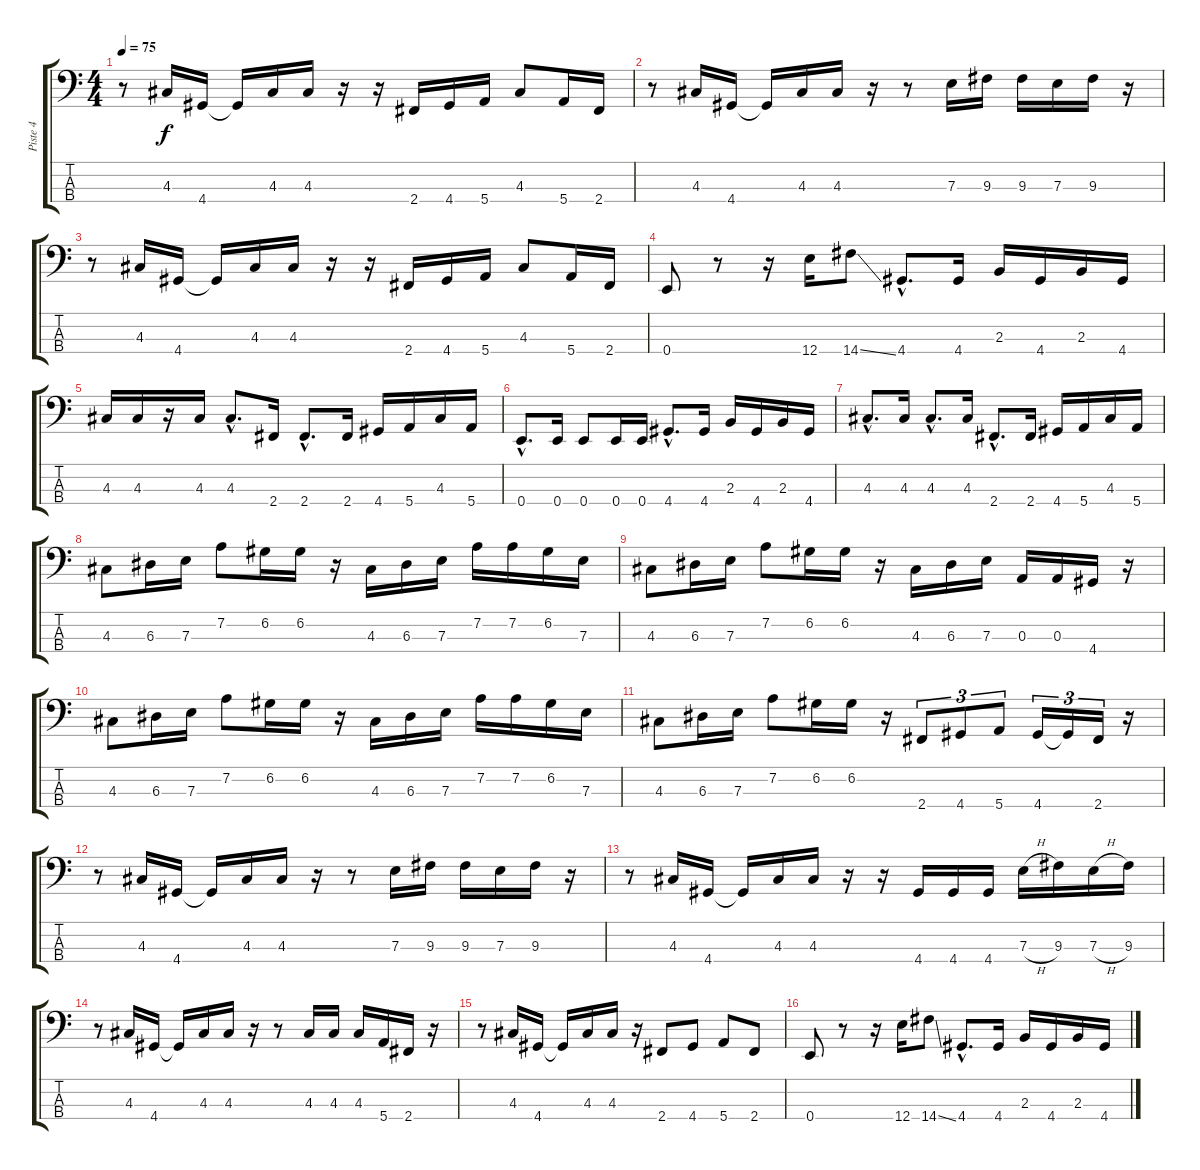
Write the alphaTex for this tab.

\track ("Piste 4" "Piste 4") {instrument electricbassfinger}
\staff {score tabs}
\tuning (G2 D2 A1 E1) {hide}
\ts (4 4)
\tempo 75
\clef f4
\ks c
r.8{dy f} 4.3.16 4.4.16 4.4{t}.16 4.3.16 4.3.16 r.16 r.16 2.4.16 4.4.16 5.4.16 4.3.8 5.4.16 2.4.16 |
r.8 4.3.16 4.4.16 4.4{t}.16 4.3.16 4.3.16 r.16 r.8 7.3.16 9.3.16 9.3.16 7.3.16 9.3.16 r.16 |
r.8 4.3.16 4.4.16 4.4{t}.16 4.3.16 4.3.16 r.16 r.16 2.4.16 4.4.16 5.4.16 4.3.8 5.4.16 2.4.16 |
0.4.8 r.8 r.16 12.4.16 14.4{ss}.8 4.4{hac}.8{d} 4.4.16 2.3.16 4.4.16 2.3.16 4.4.16 |
4.3.16 4.3.16 r.16 4.3.16 4.3{hac}.8{d} 2.4.16 2.4{hac}.8{d} 2.4.16 4.4.16 5.4.16 4.3.16 5.4.16 |
0.4{hac}.8{d} 0.4.16 0.4.8 0.4.16 0.4.16 4.4{hac}.8{d} 4.4.16 2.3.16 4.4.16 2.3.16 4.4.16 |
4.3{hac}.8{d} 4.3.16 4.3{hac}.8{d} 4.3.16 2.4{hac}.8{d} 2.4.16 4.4.16 5.4.16 4.3.16 5.4.16 |
4.3.8 6.3.16 7.3.16 7.2.8 6.2.16 6.2.16 r.16 4.3.16 6.3.16 7.3.16 7.2.16 7.2.16 6.2.16 7.3.16 |
4.3.8 6.3.16 7.3.16 7.2.8 6.2.16 6.2.16 r.16 4.3.16 6.3.16 7.3.16 0.3.16 0.3.16 4.4.16 r.16 |
4.3.8 6.3.16 7.3.16 7.2.8 6.2.16 6.2.16 r.16 4.3.16 6.3.16 7.3.16 7.2.16 7.2.16 6.2.16 7.3.16 |
4.3.8 6.3.16 7.3.16 7.2.8 6.2.16 6.2.16 r.16 2.4.8{tu (3 2)} 4.4.8{tu (3 2)} 5.4.8{tu (3 2)} 4.4.16{tu (3 2)} 4.4{t}.16{tu (3 2)} 2.4.16{tu (3 2)} r.16 |
r.8 4.3.16 4.4.16 4.4{t}.16 4.3.16 4.3.16 r.16 r.8 7.3.16 9.3.16 9.3.16 7.3.16 9.3.16 r.16 |
r.8 4.3.16 4.4.16 4.4{t}.16 4.3.16 4.3.16 r.16 r.16 4.4.16 4.4.16 4.4.16 7.3{h}.16 9.3.16 7.3{h}.16 9.3.16 |
r.8 4.3.16 4.4.16 4.4{t}.16 4.3.16 4.3.16 r.16 r.8 4.3.16 4.3.16 4.3.16 5.4.16 2.4.16 r.16 |
r.8 4.3.16 4.4.16 4.4{t}.16 4.3.16 4.3.16 r.16 2.4.8 4.4.8 5.4.8 2.4.8 |
0.4.8 r.8 r.16 12.4.16 14.4{ss}.8 4.4{hac}.8{d} 4.4.16 2.3.16 4.4.16 2.3.16 4.4.16
